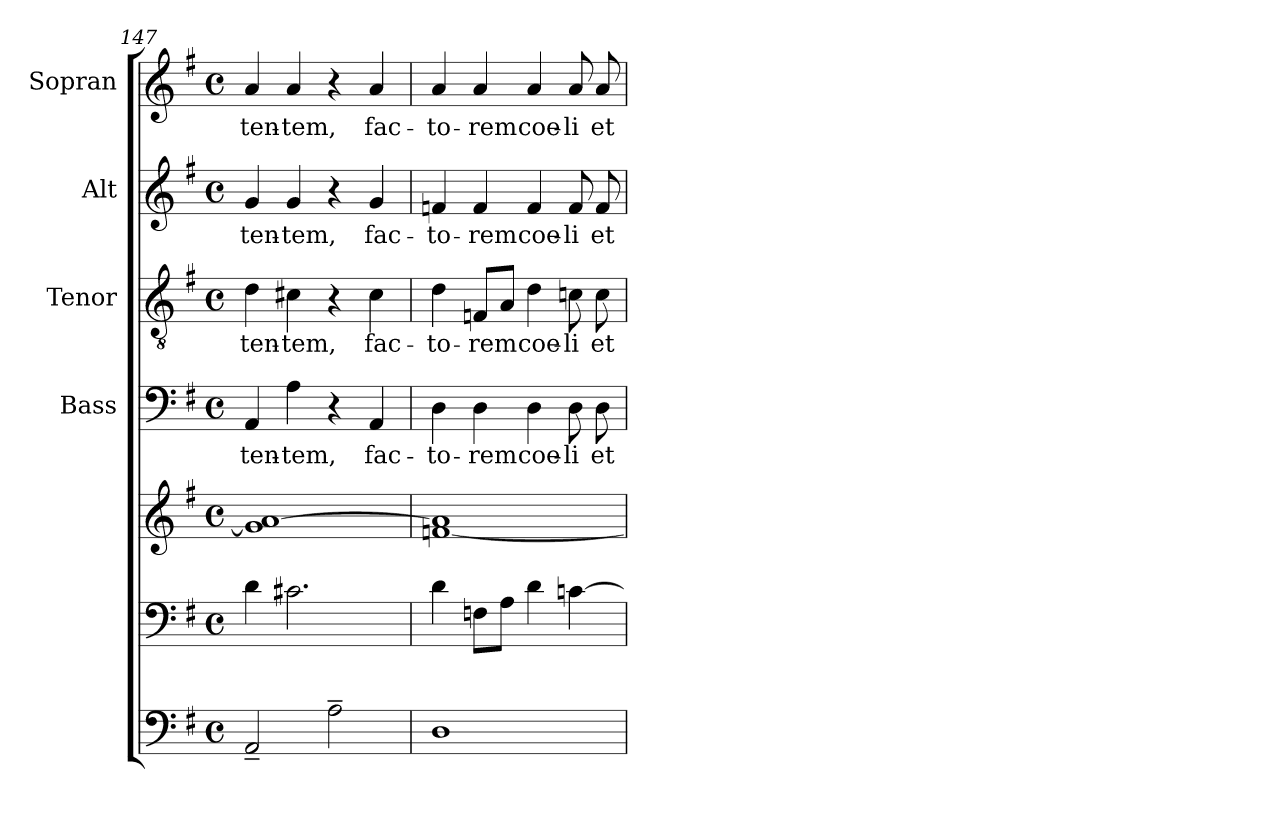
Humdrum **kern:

**kern	**kern	**kern	**kern	**text	**kern	**text	**kern	**text	**kern	**text
*part6	*part5	*part5	*part4	*part4	*part3	*part3	*part2	*part2	*part1	*part1
*staff7	*staff6	*staff5	*staff4	*staff4	*staff3	*staff3	*staff2	*staff2	*staff1	*staff1
*	*	*	*I"Bass	*	*I"Tenor	*	*I"Alt	*	*I"Sopran	*
*	*	*	*I'B.	*	*I'T.	*	*I'A.	*	*I'S.	*
*clefF4	*clefF4	*clefG2	*clefF4	*	*clefGv2	*	*clefG2	*	*clefG2	*
*ITrd7c12	*	*	*	*	*	*	*	*	*	*
*k[f#]	*k[f#]	*k[f#]	*k[f#]	*	*k[f#]	*	*k[f#]	*	*k[f#]	*
*G:	*G:	*G:	*G:	*	*G:	*	*G:	*	*G:	*
*M4/4	*M4/4	*M4/4	*M4/4	*	*M4/4	*	*M4/4	*	*M4/4	*
*met(c)	*met(c)	*met(c)	*met(c)	*	*met(c)	*	*met(c)	*	*met(c)	*
=147	=147	=147	=147	=147	=147	=147	=147	=147	=147	=147
!	!	!	!	!LO:LY:b	!	!LO:LY:b	!	!LO:LY:b	!	!LO:LY:b
2AAA~</	4d\	1g] [>1a	4AA/	-ten-	4d\	-ten-	4g/	-ten-	4a/	-ten-
!	!	!	!	!LO:LY:b	!	!LO:LY:b	!	!LO:LY:b	!	!LO:LY:b
.	2.c#X\	.	4A\	-tem,	4c#X\	-tem,	4g/	-tem,	4a/	-tem,
2AA~>\	.	.	4r	.	4r	.	4r	.	4r	.
!	!	!	!	!LO:LY:b	!	!LO:LY:b	!	!LO:LY:b	!	!LO:LY:b
.	.	.	4AA/	fac-	4c#\	fac-	4g/	fac-	4a/	fac-
=148	=148	=148	=148	=148	=148	=148	=148	=148	=148	=148
!	!	!	!	!LO:LY:b	!	!LO:LY:b	!	!LO:LY:b	!	!LO:LY:b
1DD	4d\	[1fn 1a]	4D\	-to-	4d\	-to-	4fn/	-to-	4a/	-to-
!	!	!	!	!LO:LY:b	!	!LO:LY:b	!	!LO:LY:b	!	!LO:LY:b
.	8Fn\L	.	4D\	-rem	8Fn/L	-rem	4f/	-rem	4a/	-rem
.	8A\J	.	.	.	8A/J	.	.	.	.	.
!	!	!	!	!LO:LY:b	!	!LO:LY:b	!	!LO:LY:b	!	!LO:LY:b
.	4d\	.	4D\	coe-	4d\	coe-	4f/	coe-	4a/	coe-
!	!	!	!	!LO:LY:b	!	!LO:LY:b	!	!LO:LY:b	!	!LO:LY:b
.	[4cn\	.	8D\	-li	8cn\	-li	8f/	-li	8a/	-li
!	!	!	!	!LO:LY:b	!	!LO:LY:b	!	!LO:LY:b	!	!LO:LY:b
.	.	.	8D\	et	8c\	et	8f/	et	8a/	et
=	=	=	=	=	=	=	=	=	=	=
*-	*-	*-	*-	*-	*-	*-	*-	*-	*-	*-
